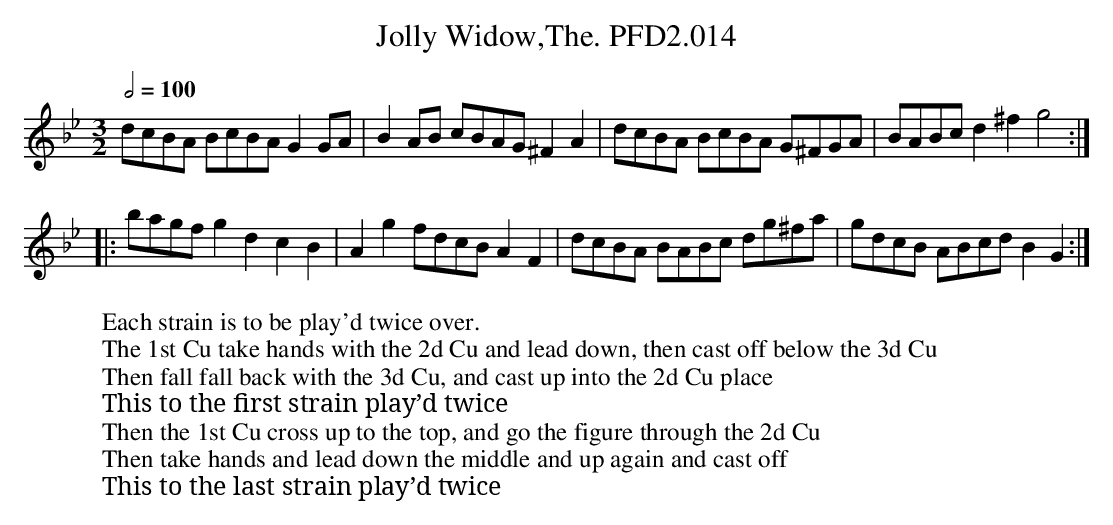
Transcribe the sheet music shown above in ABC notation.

X:1
T:Jolly Widow,The. PFD2.014
M:3/2
L:1/8
Q:1/2=100
W:Each strain is to be play'd twice over.
W:The 1st Cu take hands with the 2d Cu and lead down, then cast off below the 3d Cu
W:Then fall fall back with the 3d Cu, and cast up into the 2d Cu place
W:This to the first strain play’d twice
W:Then the 1st Cu cross up to the top, and go the figure through the 2d Cu
W:Then take hands and lead down the middle and up again and cast off
W:This to the last strain play’d twice
K:Gm
dcBA BcBA G2GA|B2AB cBAG ^F2A2|dcBA BcBA G^FGA|BABc d2^f2 g4:|
|:bagf g2d2c2B2|A2g2fdcB A2F2|dcBA BABc dg^fa|gdcB ABcd B2G2:|
